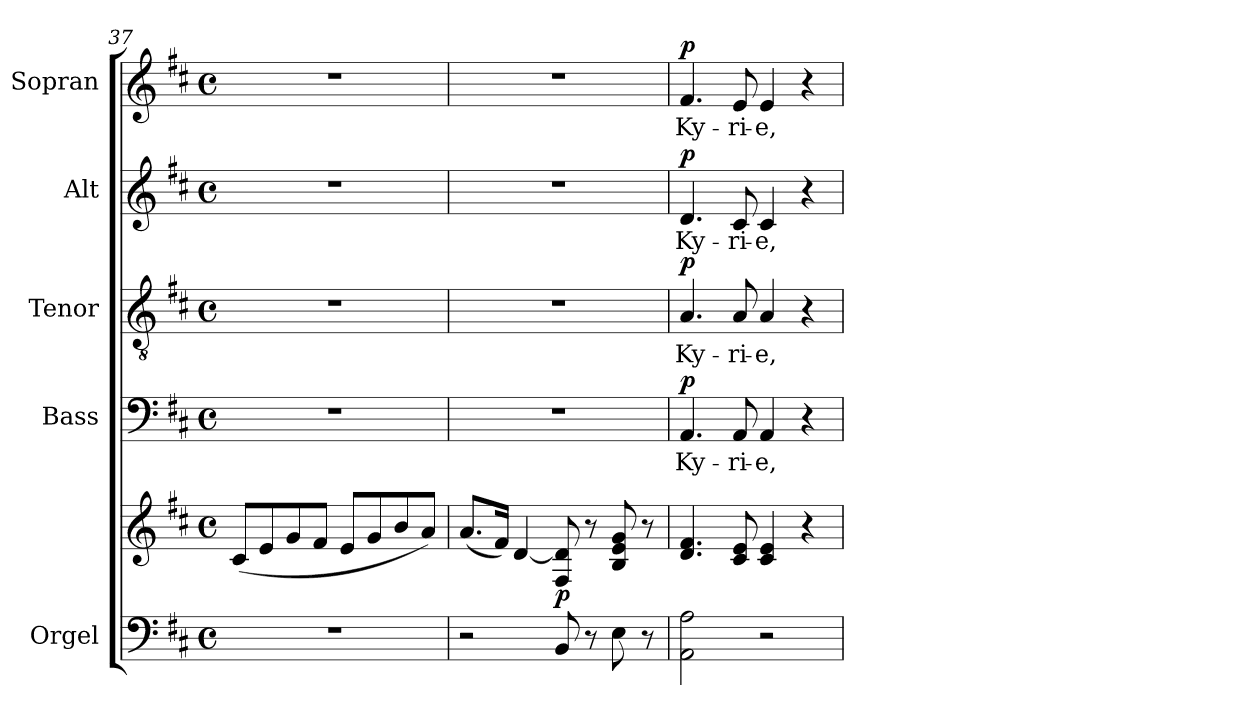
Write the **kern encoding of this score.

**kern	**kern	**dynam	**kern	**text	**dynam	**kern	**text	**dynam	**kern	**text	**dynam	**kern	**text	**dynam
*part5	*part5	*part5	*part4	*part4	*part4	*part3	*part3	*part3	*part2	*part2	*part2	*part1	*part1	*part1
*staff6	*staff5	*staff5/6	*staff4	*staff4	*staff4	*staff3	*staff3	*staff3	*staff2	*staff2	*staff2	*staff1	*staff1	*staff1
*I"Orgel	*	*	*I"Bass	*	*	*I"Tenor	*	*	*I"Alt	*	*	*I"Sopran	*	*
*I'Org.	*	*	*I'B.	*	*	*I'T.	*	*	*I'A.	*	*	*I'S.	*	*
*clefF4	*clefG2	*	*clefF4	*	*	*clefGv2	*	*	*clefG2	*	*	*clefG2	*	*
*k[f#c#]	*k[f#c#]	*	*k[f#c#]	*	*	*k[f#c#]	*	*	*k[f#c#]	*	*	*k[f#c#]	*	*
*D:	*D:	*	*D:	*	*	*D:	*	*	*D:	*	*	*D:	*	*
*M4/4	*M4/4	*	*M4/4	*	*	*M4/4	*	*	*M4/4	*	*	*M4/4	*	*
*met(c)	*met(c)	*	*met(c)	*	*	*met(c)	*	*	*met(c)	*	*	*met(c)	*	*
=37	=37	=37	=37	=37	=37	=37	=37	=37	=37	=37	=37	=37	=37	=37
1r	(<8c#/L	.	1r	.	.	1r	.	.	1r	.	.	1r	.	.
.	8e/	.	.	.	.	.	.	.	.	.	.	.	.	.
.	8g/	.	.	.	.	.	.	.	.	.	.	.	.	.
.	8f#/J	.	.	.	.	.	.	.	.	.	.	.	.	.
.	8e/L	.	.	.	.	.	.	.	.	.	.	.	.	.
.	8g/	.	.	.	.	.	.	.	.	.	.	.	.	.
.	8b/	.	.	.	.	.	.	.	.	.	.	.	.	.
.	8a/J)	.	.	.	.	.	.	.	.	.	.	.	.	.
=38	=38	=38	=38	=38	=38	=38	=38	=38	=38	=38	=38	=38	=38	=38
2r	(<8.a/L	.	1r	.	.	1r	.	.	1r	.	.	1r	.	.
.	16f#/Jk)	.	.	.	.	.	.	.	.	.	.	.	.	.
.	[4d/	.	.	.	.	.	.	.	.	.	.	.	.	.
!	!	!LO:DY:b	!	!	!	!	!	!	!	!	!	!	!	!
8BB/	8F#/ 8d/]	p	.	.	.	.	.	.	.	.	.	.	.	.
8r	8r	.	.	.	.	.	.	.	.	.	.	.	.	.
8E\	8B/ 8e/ 8g/	.	.	.	.	.	.	.	.	.	.	.	.	.
8r	8r	.	.	.	.	.	.	.	.	.	.	.	.	.
=39	=39	=39	=39	=39	=39	=39	=39	=39	=39	=39	=39	=39	=39	=39
!	!	!	!	!LO:LY:b	!LO:DY:a	!	!LO:LY:b	!LO:DY:a	!	!LO:LY:b	!LO:DY:a	!	!LO:LY:b	!LO:DY:a
2AA\ 2A\	4.d/ 4.f#/	.	4.AA/	Ky-	p	4.A/	Ky-	p	4.d/	Ky-	p	4.f#/	Ky-	p
!	!	!	!	!LO:LY:b	!	!	!LO:LY:b	!	!	!LO:LY:b	!	!	!LO:LY:b	!
.	8c#/ 8e/	.	8AA/	-ri-	.	8A/	-ri-	.	8c#/	-ri-	.	8e/	-ri-	.
!	!	!	!	!LO:LY:b	!	!	!LO:LY:b	!	!	!LO:LY:b	!	!	!LO:LY:b	!
2r	4c#/ 4e/	.	4AA/	-e,	.	4A/	-e,	.	4c#/	-e,	.	4e/	-e,	.
.	4r	.	4r	.	.	4r	.	.	4r	.	.	4r	.	.
=	=	=	=	=	=	=	=	=	=	=	=	=	=	=
*-	*-	*-	*-	*-	*-	*-	*-	*-	*-	*-	*-	*-	*-	*-
